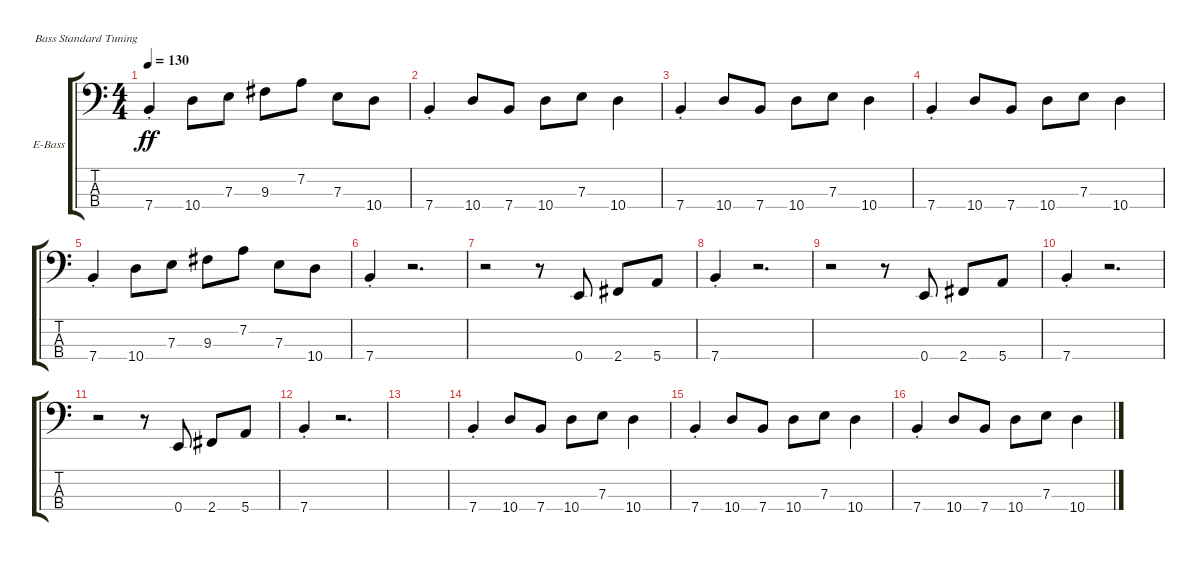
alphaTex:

\defaultSystemsLayout 4
\bracketExtendMode groupsimilarinstruments
\firstSystemTrackNameOrientation horizontal
\otherSystemsTrackNameOrientation horizontal
\track ("O`Malley" "E-Bass") {instrument electricbassfinger}
\staff {score tabs}
\tuning (G2 D2 A1 E1)
\ts (4 4)
\tempo 130
\clef f4
\ks c
7.4{st}.4{dy ff} 10.4.8 7.3.8 9.3.8 7.2.8 7.3.8 10.4.8 |
7.4{st}.4 10.4.8 7.4.8 10.4.8 7.3.8 10.4.4 |
7.4{st}.4 10.4.8 7.4.8 10.4.8 7.3.8 10.4.4 |
7.4{st}.4 10.4.8 7.4.8 10.4.8 7.3.8 10.4.4 |
7.4{st}.4 10.4.8 7.3.8 9.3.8 7.2.8 7.3.8 10.4.8 |
7.4{st}.4 r.2{d} |
r.2 r.8 0.4.8 2.4.8 5.4.8 |
7.4{st}.4 r.2{d} |
r.2 r.8 0.4.8 2.4.8 5.4.8 |
7.4{st}.4 r.2{d} |
r.2 r.8 0.4.8 2.4.8 5.4.8 |
7.4{st}.4 r.2{d} |
|
7.4{st}.4 10.4.8 7.4.8 10.4.8 7.3.8 10.4.4 |
7.4{st}.4 10.4.8 7.4.8 10.4.8 7.3.8 10.4.4 |
7.4{st}.4 10.4.8 7.4.8 10.4.8 7.3.8 10.4.4
